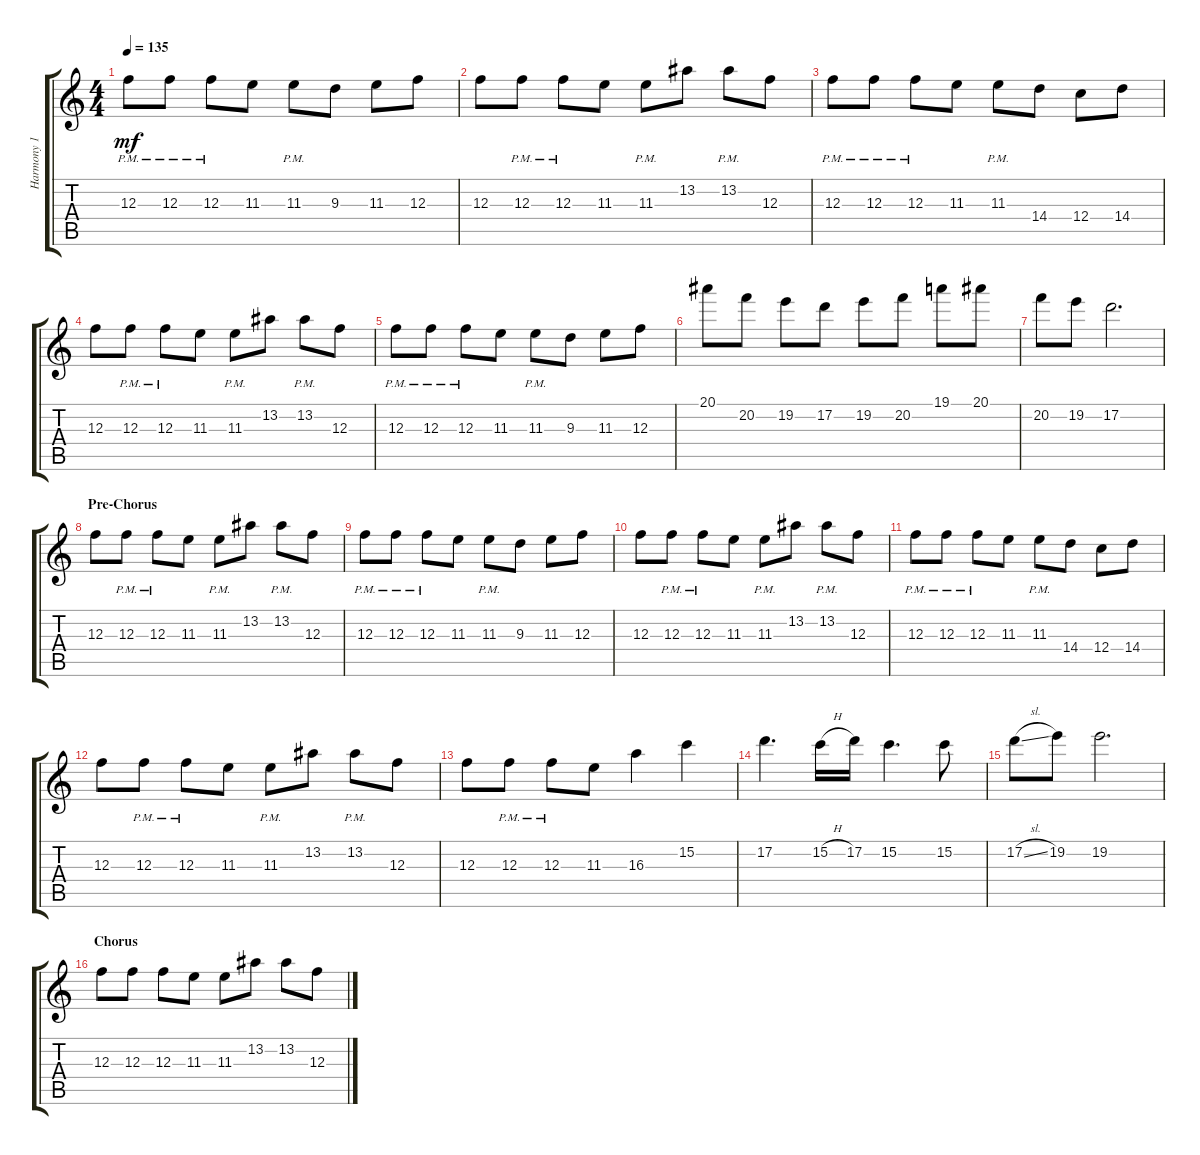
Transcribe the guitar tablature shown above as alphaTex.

\track ("Harmony 1" "Harmony 1") {instrument overdrivenguitar}
\staff {score tabs}
\tuning (D4 A3 F3 C3 G2 C2) {hide}
\ts (4 4)
\tempo 135
\clef g2
\ks aminor
12.3{pm}.8{dy mf} 12.3{pm}.8 12.3{pm}.8 11.3.8 11.3{pm}.8 9.3.8 11.3.8 12.3.8 |
12.3.8 12.3{pm}.8 12.3{pm}.8 11.3.8 11.3{pm}.8 13.2.8 13.2{pm}.8 12.3.8 |
12.3{pm}.8 12.3{pm}.8 12.3{pm}.8 11.3.8 11.3{pm}.8 14.4.8 12.4.8 14.4.8 |
12.3.8 12.3{pm}.8 12.3{pm}.8 11.3.8 11.3{pm}.8 13.2.8 13.2{pm}.8 12.3.8 |
12.3{pm}.8 12.3{pm}.8 12.3{pm}.8 11.3.8 11.3{pm}.8 9.3.8 11.3.8 12.3.8 |
20.1.8 20.2.8 19.2.8 17.2.8 19.2.8 20.2.8 19.1.8 20.1.8 |
20.2.8 19.2.8 17.2.2{d} |
\section ("" "Pre-Chorus")
12.3.8 12.3{pm}.8 12.3{pm}.8 11.3.8 11.3{pm}.8 13.2.8 13.2{pm}.8 12.3.8 |
12.3{pm}.8 12.3{pm}.8 12.3{pm}.8 11.3.8 11.3{pm}.8 9.3.8 11.3.8 12.3.8 |
12.3.8 12.3{pm}.8 12.3{pm}.8 11.3.8 11.3{pm}.8 13.2.8 13.2{pm}.8 12.3.8 |
12.3{pm}.8 12.3{pm}.8 12.3{pm}.8 11.3.8 11.3{pm}.8 14.4.8 12.4.8 14.4.8 |
12.3.8 12.3{pm}.8 12.3{pm}.8 11.3.8 11.3{pm}.8 13.2.8 13.2{pm}.8 12.3.8 |
12.3.8 12.3{pm}.8 12.3{pm}.8 11.3.8 16.3.4 15.2.4 |
17.2.4{d} 15.2{h}.16 17.2.16 15.2.4{d} 15.2.8 |
17.2{sl}.8 19.2.8 19.2.2{d} |
\section ("" "Chorus")
12.3.8 12.3.8 12.3.8 11.3.8 11.3.8 13.2.8 13.2.8 12.3.8
